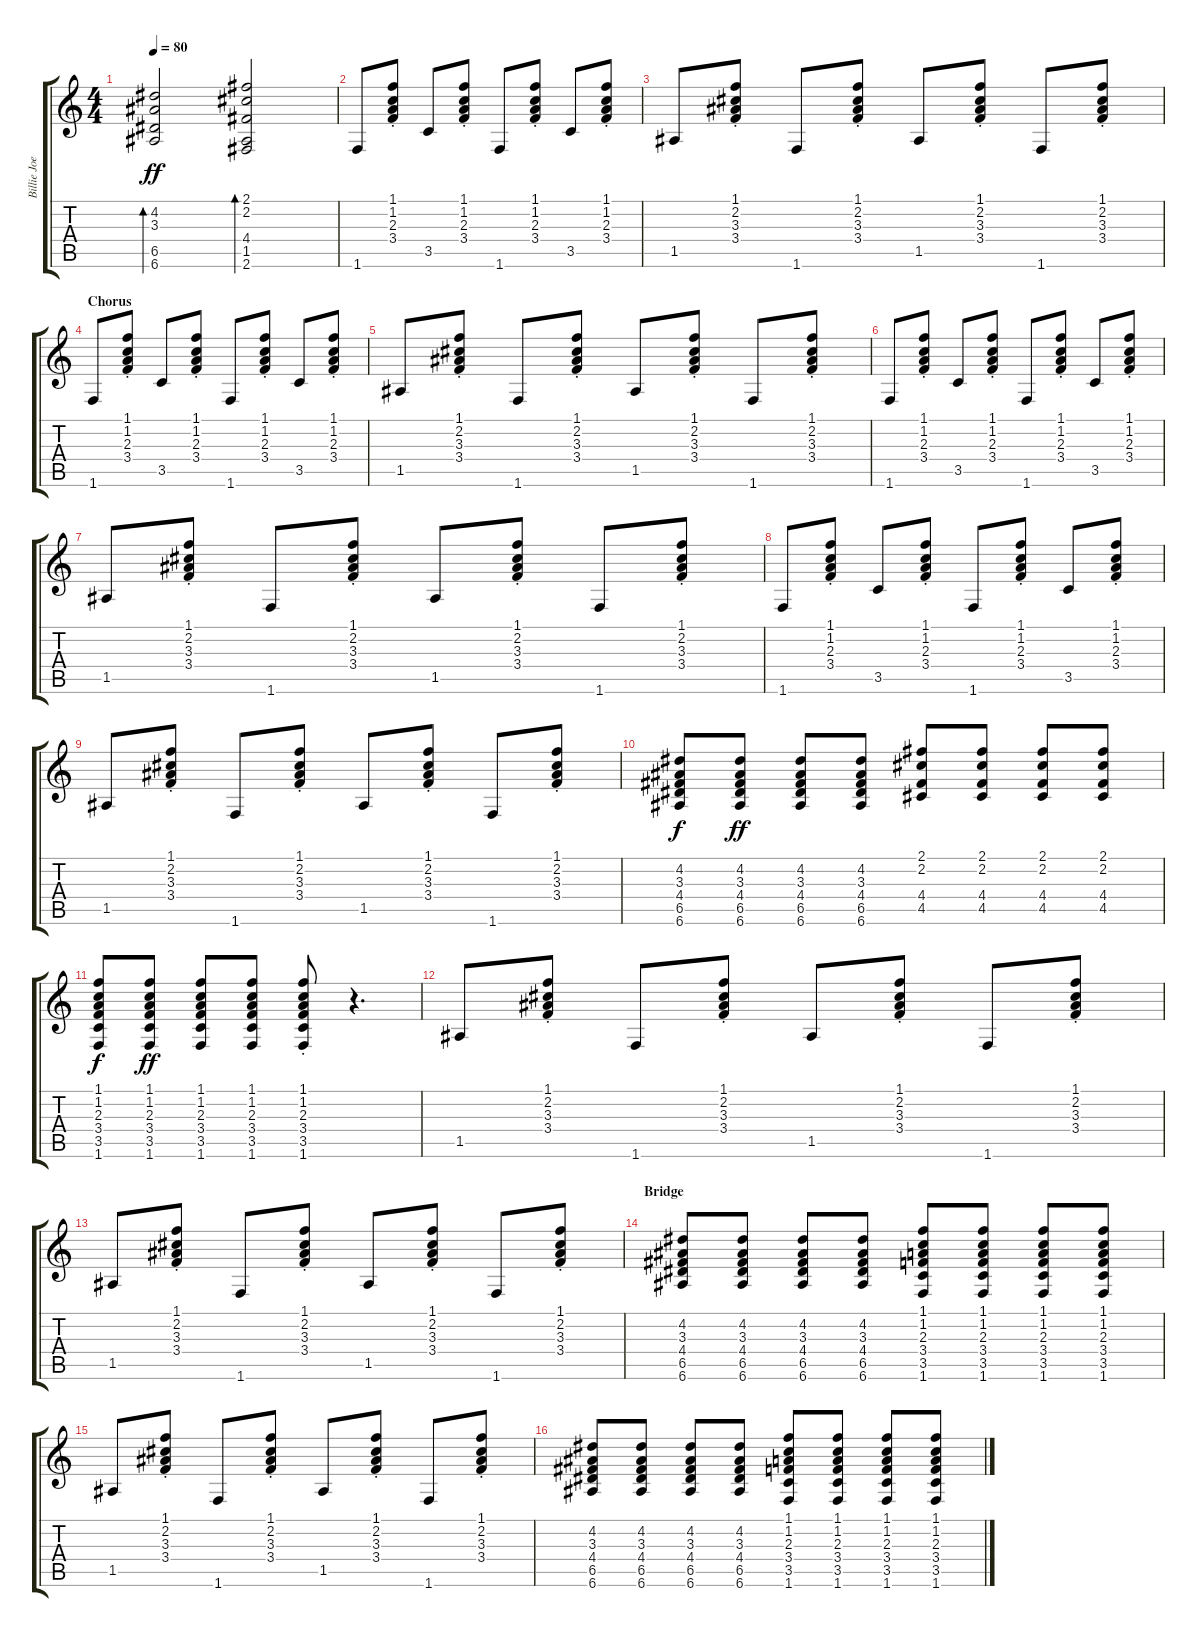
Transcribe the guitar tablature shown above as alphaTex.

\track ("Billie Joe Armstrong (Acoustic Guitar)" "Billie Joe") {instrument acousticguitarsteel}
\staff {score tabs}
\tuning (E4 B3 G3 D3 A2 E2) {hide}
\ts (4 4)
\tempo 80
\clef g2
\ks c
(4.2 3.3 6.5 6.6).2{bd 240 dy ff} (2.1 2.2 4.4 1.5 2.6).2{bd 240} |
1.6.8 (1.1{st} 1.2{st} 2.3 3.4{st}).8 3.5.8 (1.1{st} 1.2{st} 2.3{st} 3.4{st}).8 1.6.8 (1.1{st} 1.2{st} 2.3{st} 3.4{st}).8 3.5.8 (1.1{st} 1.2{st} 2.3{st} 3.4{st}).8 |
1.5.8 (1.1{st} 2.2{st} 3.3{st} 3.4{st}).8 1.6.8 (1.1{st} 2.2{st} 3.3{st} 3.4{st}).8 1.5.8 (1.1{st} 2.2{st} 3.3{st} 3.4{st}).8 1.6.8 (1.1{st} 2.2{st} 3.3{st} 3.4{st}).8 |
\section ("" "Chorus")
1.6.8 (1.1{st} 1.2{st} 2.3 3.4{st}).8 3.5.8 (1.1{st} 1.2{st} 2.3{st} 3.4{st}).8 1.6.8 (1.1{st} 1.2{st} 2.3{st} 3.4{st}).8 3.5.8 (1.1{st} 1.2{st} 2.3{st} 3.4{st}).8 |
1.5.8 (1.1{st} 2.2{st} 3.3{st} 3.4{st}).8 1.6.8 (1.1{st} 2.2{st} 3.3{st} 3.4{st}).8 1.5.8 (1.1{st} 2.2{st} 3.3{st} 3.4{st}).8 1.6.8 (1.1{st} 2.2{st} 3.3{st} 3.4{st}).8 |
1.6.8 (1.1{st} 1.2{st} 2.3 3.4{st}).8 3.5.8 (1.1{st} 1.2{st} 2.3{st} 3.4{st}).8 1.6.8 (1.1{st} 1.2{st} 2.3{st} 3.4{st}).8 3.5.8 (1.1{st} 1.2{st} 2.3{st} 3.4{st}).8 |
1.5.8 (1.1{st} 2.2{st} 3.3{st} 3.4{st}).8 1.6.8 (1.1{st} 2.2{st} 3.3{st} 3.4{st}).8 1.5.8 (1.1{st} 2.2{st} 3.3{st} 3.4{st}).8 1.6.8 (1.1{st} 2.2{st} 3.3{st} 3.4{st}).8 |
1.6.8 (1.1{st} 1.2{st} 2.3 3.4{st}).8 3.5.8 (1.1{st} 1.2{st} 2.3{st} 3.4{st}).8 1.6.8 (1.1{st} 1.2{st} 2.3{st} 3.4{st}).8 3.5.8 (1.1{st} 1.2{st} 2.3{st} 3.4{st}).8 |
1.5.8 (1.1{st} 2.2{st} 3.3{st} 3.4{st}).8 1.6.8 (1.1{st} 2.2{st} 3.3{st} 3.4{st}).8 1.5.8 (1.1{st} 2.2{st} 3.3{st} 3.4{st}).8 1.6.8 (1.1{st} 2.2{st} 3.3{st} 3.4{st}).8 |
(4.2 3.3 4.4 6.5 6.6).8{dy f} (4.2 3.3 4.4 6.5 6.6).8{dy ff} (4.2 3.3 4.4 6.5 6.6).8 (4.2 3.3 4.4 6.5 6.6).8 (2.1 2.2 4.4 4.5).8 (2.1 2.2 4.4 4.5).8 (2.1 2.2 4.4 4.5).8 (2.1 2.2 4.4 4.5).8 |
(1.1 1.2 2.3 3.4 3.5 1.6).8{dy f} (1.1 1.2 2.3 3.4 3.5 1.6).8{dy ff} (1.1 1.2 2.3 3.4 3.5 1.6).8 (1.1 1.2 2.3 3.4 3.5 1.6).8 (1.1{st} 1.2{st} 2.3{st} 3.4{st} 3.5{st} 1.6{st}).8 r.4{d} |
1.5.8 (1.1{st} 2.2{st} 3.3{st} 3.4{st}).8 1.6.8 (1.1{st} 2.2{st} 3.3{st} 3.4{st}).8 1.5.8 (1.1{st} 2.2{st} 3.3{st} 3.4{st}).8 1.6.8 (1.1{st} 2.2{st} 3.3{st} 3.4{st}).8 |
1.5.8 (1.1{st} 2.2{st} 3.3{st} 3.4{st}).8 1.6.8 (1.1{st} 2.2{st} 3.3{st} 3.4{st}).8 1.5.8 (1.1{st} 2.2{st} 3.3{st} 3.4{st}).8 1.6.8 (1.1{st} 2.2{st} 3.3{st} 3.4{st}).8 |
\section ("" "Bridge")
(4.2 3.3 4.4 6.5 6.6).8 (4.2 3.3 4.4 6.5 6.6).8 (4.2 3.3 4.4 6.5 6.6).8 (4.2 3.3 4.4 6.5 6.6).8 (1.1 1.2 2.3 3.4 3.5 1.6).8 (1.1 1.2 2.3 3.4 3.5 1.6).8 (1.1 1.2 2.3 3.4 3.5 1.6).8 (1.1 1.2 2.3 3.4 3.5 1.6).8 |
1.5.8 (1.1{st} 2.2{st} 3.3{st} 3.4{st}).8 1.6.8 (1.1{st} 2.2{st} 3.3{st} 3.4{st}).8 1.5.8 (1.1{st} 2.2{st} 3.3{st} 3.4{st}).8 1.6.8 (1.1{st} 2.2{st} 3.3{st} 3.4{st}).8 |
(4.2 3.3 4.4 6.5 6.6).8 (4.2 3.3 4.4 6.5 6.6).8 (4.2 3.3 4.4 6.5 6.6).8 (4.2 3.3 4.4 6.5 6.6).8 (1.1 1.2 2.3 3.4 3.5 1.6).8 (1.1 1.2 2.3 3.4 3.5 1.6).8 (1.1 1.2 2.3 3.4 3.5 1.6).8 (1.1 1.2 2.3 3.4 3.5 1.6).8
